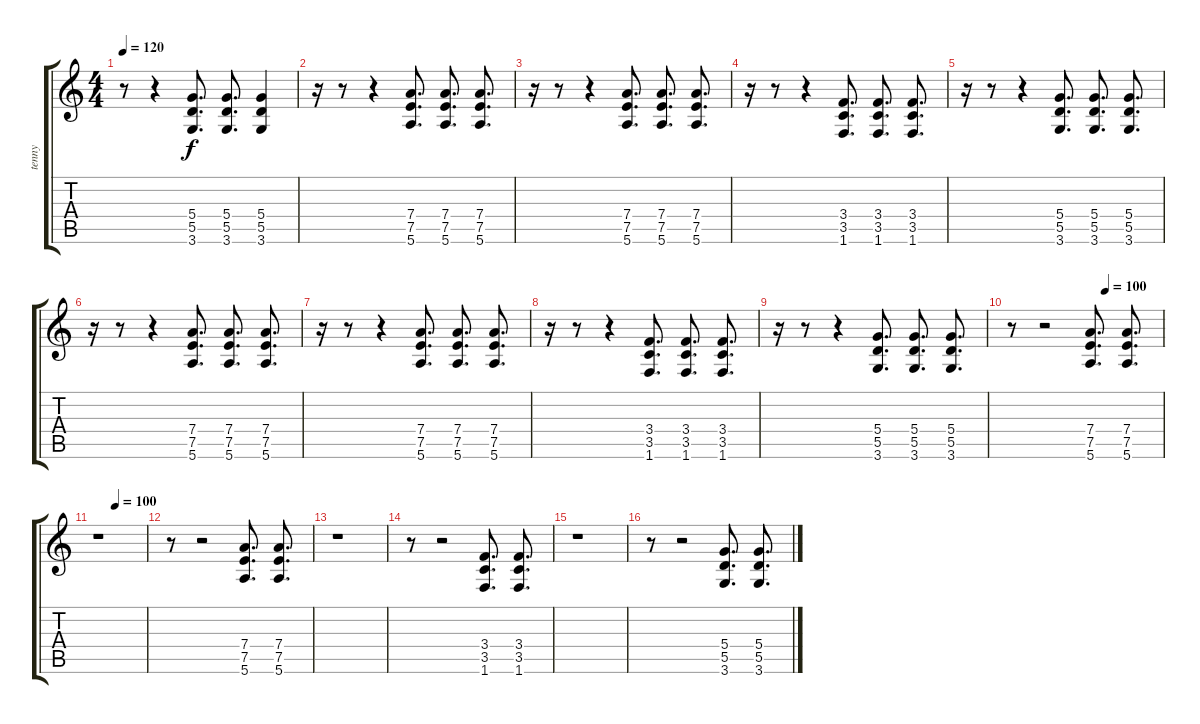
\track ("tenny" "tenny") {solo instrument distortionguitar}
\staff {score tabs}
\tuning (E4 B3 G3 D3 A2 E2) {hide}
\ts (4 4)
\tempo 120
\clef g2
\ks c
r.8{dy f} r.4 (5.4 5.5 3.6).8{d} (5.4 5.5 3.6).8{d} (5.4 5.5 3.6).4 |
r.16 r.8 r.4 (7.4 7.5 5.6).8{d} (7.4 7.5 5.6).8{d} (7.4 7.5 5.6).8{d} |
r.16 r.8 r.4 (7.4 7.5 5.6).8{d} (7.4 7.5 5.6).8{d} (7.4 7.5 5.6).8{d} |
r.16 r.8 r.4 (3.4 3.5 1.6).8{d} (3.4 3.5 1.6).8{d} (3.4 3.5 1.6).8{d} |
r.16 r.8 r.4 (5.4 5.5 3.6).8{d} (5.4 5.5 3.6).8{d} (5.4 5.5 3.6).8{d} |
r.16 r.8 r.4 (7.4 7.5 5.6).8{d} (7.4 7.5 5.6).8{d} (7.4 7.5 5.6).8{d} |
r.16 r.8 r.4 (7.4 7.5 5.6).8{d} (7.4 7.5 5.6).8{d} (7.4 7.5 5.6).8{d} |
r.16 r.8 r.4 (3.4 3.5 1.6).8{d} (3.4 3.5 1.6).8{d} (3.4 3.5 1.6).8{d} |
r.16 r.8 r.4 (5.4 5.5 3.6).8{d} (5.4 5.5 3.6).8{d} (5.4 5.5 3.6).8{d} |
\tempo (100 0.625)
r.8 r.2 (7.4 7.5 5.6).8{d} (7.4 7.5 5.6).8{d} |
\tempo (100 0.375)
r.1 |
r.8 r.2 (7.4 7.5 5.6).8{d} (7.4 7.5 5.6).8{d} |
r.1 |
r.8 r.2 (3.4 3.5 1.6).8{d} (3.4 3.5 1.6).8{d} |
r.1 |
r.8 r.2 (5.4 5.5 3.6).8{d} (5.4 5.5 3.6).8{d}
